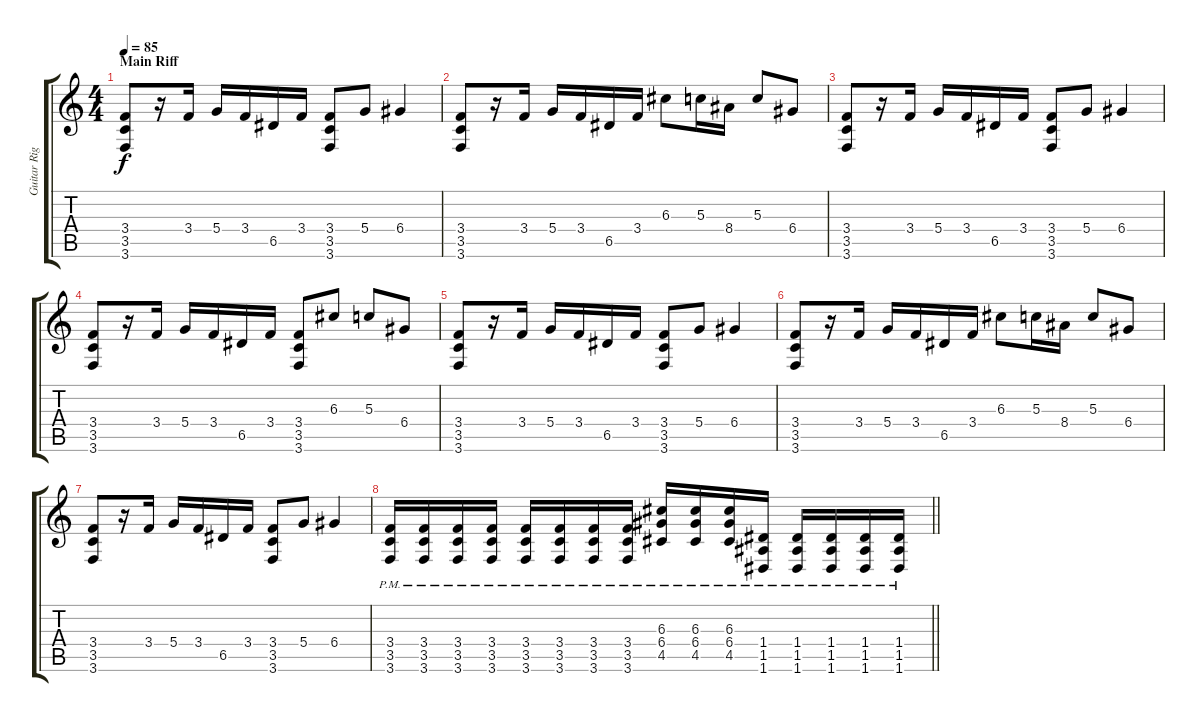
\track ("Guitar Right" "Guitar Rig") {instrument distortionguitar}
\staff {score tabs}
\tuning (E4 B3 G3 D3 A2 D2) {hide}
\ts (4 4)
\section ("" "Main Riff")
\tempo 85
\clef g2
\ks c
(3.4 3.5 3.6).8{dy f} r.16 3.4.16 5.4.16 3.4.16 6.5.16 3.4.16 (3.4 3.5 3.6).8 5.4.8 6.4.4 |
(3.4 3.5 3.6).8 r.16 3.4.16 5.4.16 3.4.16 6.5.16 3.4.16 6.3.8 5.3.16 8.4.16 5.3.8 6.4.8 |
(3.4 3.5 3.6).8 r.16 3.4.16 5.4.16 3.4.16 6.5.16 3.4.16 (3.4 3.5 3.6).8 5.4.8 6.4.4 |
(3.4 3.5 3.6).8 r.16 3.4.16 5.4.16 3.4.16 6.5.16 3.4.16 (3.4 3.5 3.6).8 6.3.8 5.3.8 6.4.8 |
(3.4 3.5 3.6).8 r.16 3.4.16 5.4.16 3.4.16 6.5.16 3.4.16 (3.4 3.5 3.6).8 5.4.8 6.4.4 |
(3.4 3.5 3.6).8 r.16 3.4.16 5.4.16 3.4.16 6.5.16 3.4.16 6.3.8 5.3.16 8.4.16 5.3.8 6.4.8 |
(3.4 3.5 3.6).8 r.16 3.4.16 5.4.16 3.4.16 6.5.16 3.4.16 (3.4 3.5 3.6).8 5.4.8 6.4.4 |
\barLineRight lightlight
(3.4{pm} 3.5{pm} 3.6{pm}).16 (3.4{pm} 3.5{pm} 3.6{pm}).16 (3.4{pm} 3.5{pm} 3.6{pm}).16 (3.4{pm} 3.5{pm} 3.6{pm}).16 (3.4{pm} 3.5{pm} 3.6{pm}).16 (3.4{pm} 3.5{pm} 3.6{pm}).16 (3.4{pm} 3.5{pm} 3.6{pm}).16 (3.4{pm} 3.5{pm} 3.6{pm}).16 (6.3{pm} 6.4{pm} 4.5{pm}).16 (6.3{pm} 6.4{pm} 4.5{pm}).16 (6.3{pm} 6.4{pm} 4.5{pm}).16 (1.4{pm} 1.5{pm} 1.6{pm}).16 (1.4{pm} 1.5{pm} 1.6{pm}).16 (1.4{pm} 1.5{pm} 1.6{pm}).16 (1.4{pm} 1.5{pm} 1.6{pm}).16 (1.4{pm} 1.5{pm} 1.6{pm}).16
